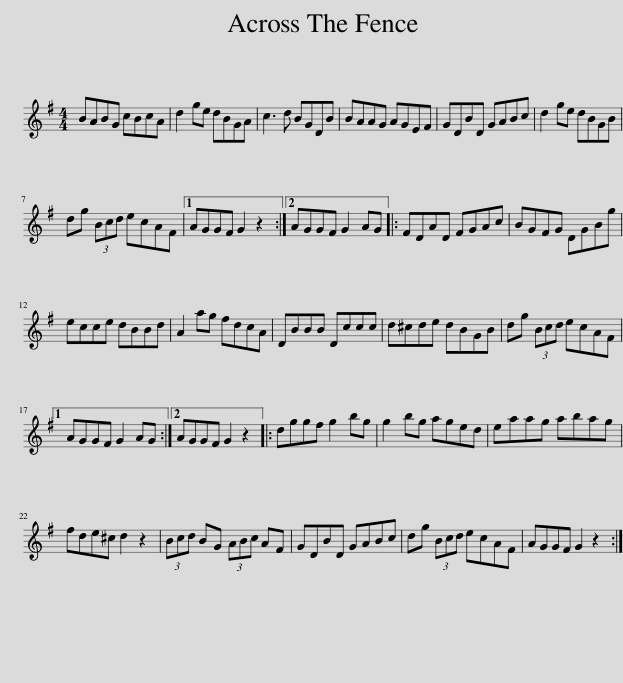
X:1
L:1/8
M:4/4
I:linebreak $
K:G
V:1 treble
V:1
 BABG cBcA | d2 ge dBGA | c3 d BGDB | BAAG AGEF | GDBD GABc | %5
 d2 ge dBGB |$ dg (3Bcd ecAF |1 AGGF G2 z2 :|2 AGGF G2 AG |: FDAD FGAc | %10
 BGFG DGBg |$ ecce dBBd | A2 ag fdcA | DBBB Dccc | d^cde dBGB | %15
 dg (3Bcd ecAF |1$ AGGF G2 AG :|2 AGGF G2 z2 |: dggf g2 bg | g2 bg aged | %20
 eaag abag |$ fde^c d2 z2 | (3Bcd BG (3ABc AF | GDBD GABc | dg (3Bcd ecAF | %25
 AGGF G2 z2 :| %26
